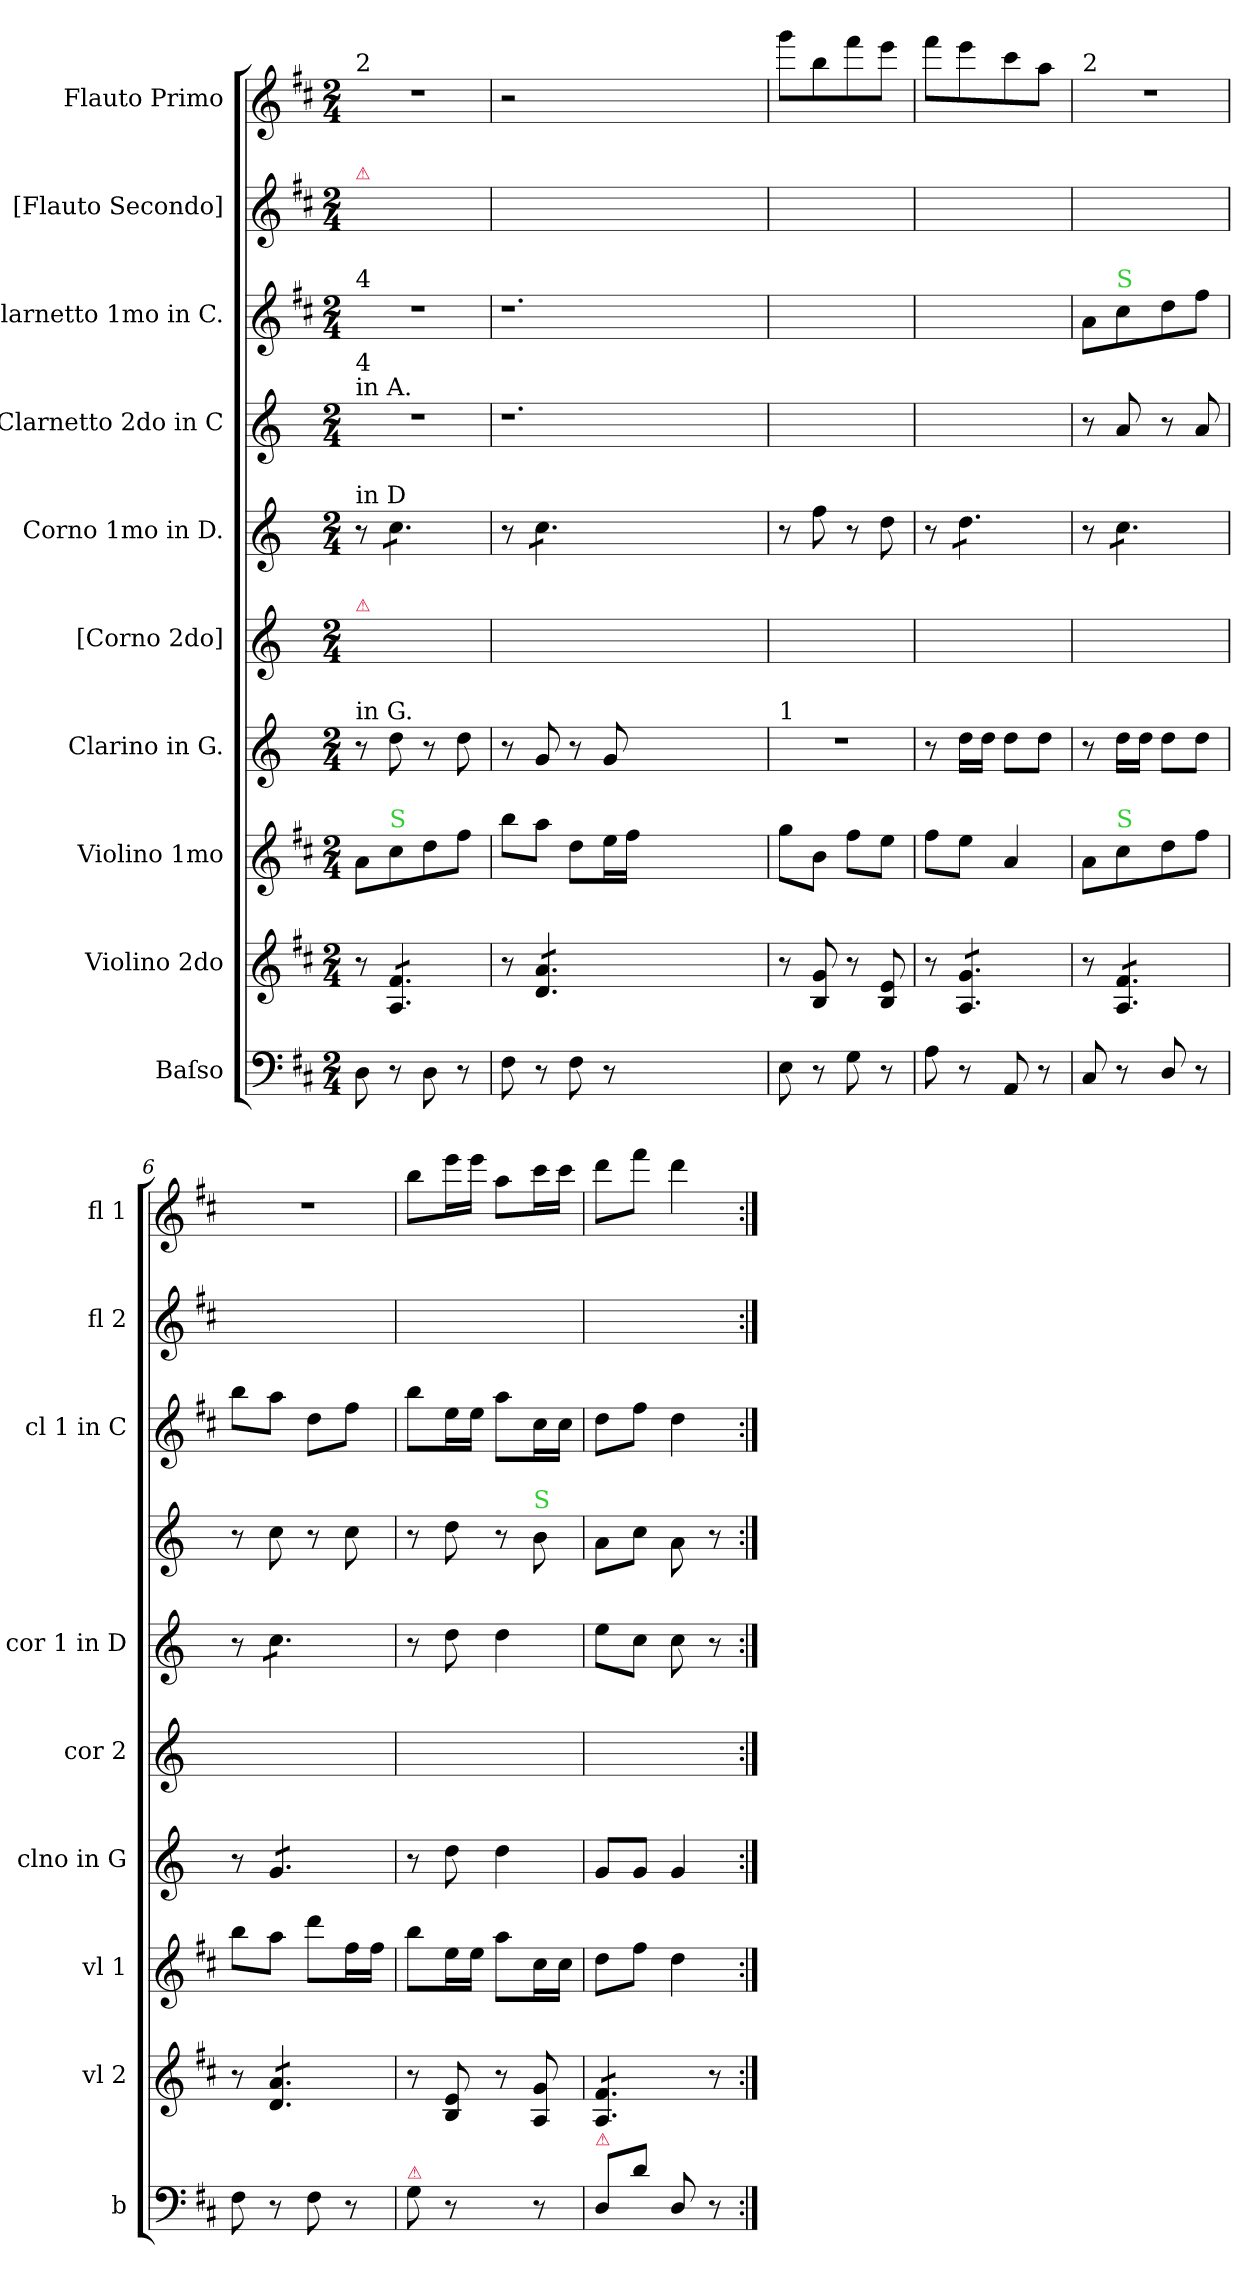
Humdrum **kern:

**kern	**kern	**kern	**kern	**kern	**kern	**kern	**kern	**kern	**kern
*part10	*part9	*part8	*part7	*part6	*part5	*part4	*part3	*part2	*part1
*staff10	*staff9	*staff8	*staff7	*staff6	*staff5	*staff4	*staff3	*staff2	*staff1
*I"Baſso	*I"Violino 2do	*I"Violino 1mo	*I"Clarino in G.	*I"[Corno 2do]	*I"Corno 1mo in D.	*I"Clarnetto 2do in C	*I"Clarnetto 1mo in C.	*I"[Flauto Secondo]	*I"Flauto Primo
*I'b	*I'vl 2	*I'vl 1	*I'clno in G	*I'cor 2	*I'cor 1 in D	*	*I'cl 1 in C	*I'fl 2	*I'fl 1
*clefF4	*clefG2	*clefG2	*clefG2	*clefG2	*clefG2	*clefG2	*clefG2	*clefG2	*clefG2
*	*	*	*ITrd3c5	*ITrd-1c-2	*ITrd-1c-2	*ITrd2c3	*	*	*
*k[f#c#]	*k[f#c#]	*k[f#c#]	*k[f#]	*k[f#c#]	*k[f#c#]	*k[f#c#g#]	*k[f#c#]	*k[f#c#]	*k[f#c#]
*D:	*D:	*D:	*	*D:	*D:	*	*D:	*D:	*D:
*M2/4	*M2/4	*M2/4	*M2/4	*M2/4	*M2/4	*M2/4	*M2/4	*M2/4	*M2/4
=1	=1	=1	=1	=1	=1	=1	=1	=1	=1
!	!	!	!	!	!	!	!	!	!LO:TX:a:t=2
!	!	!	!	!	!	!	!	!LO:TX:a:color=crimson:t=⚠	!
!	!	!	!	!	!	!	!LO:TX:a:t=4	!	!
!	!	!	!	!	!	!LO:TX:a:t=in A.	!	!	!
!	!	!	!	!	!	!LO:TX:a:t=4	!	!	!
!	!	!	!	!	!LO:TX:a:t=in D	!	!	!	!
!	!	!	!	!LO:TX:a:color=crimson:t=⚠	!	!	!	!	!
!	!	!	!LO:TX:a:t=in G.	!	!	!	!	!	!
8D\	8r	8a\L	8r	2ryy	8r	2r	2r	2ryy	2r
!	!	!LO:TX:a:color=limegreen:t=S	!	!	!	!	!	!	!
*	*tremolo	*	*	*	*	*	*	*	*
*	*	*	*	*	*tremolo	*	*	*	*
8r	8A/ 8f#/L	8cc#\	8a\	.	8dd\L	.	.	.	.
8D\	8A/ 8f#/	8dd\	8r	.	8dd\	.	.	.	.
8r	8A/ 8f#/J	8ff#\J	8a\	.	8dd\J	.	.	.	.
=2	=2	=2	=2	=2	=2	=2	=2	=2	=2
8F#\	8r	8bb\L	8r	2ryy	8r	1.r	1.r	2ryy	2r
8r	8d/ 8a/L	8aa\J	8d/	.	8dd\L	.	.	.	.
8F#\	8d/ 8a/	8dd\L	8r	.	8dd\	.	.	.	.
8r	8d/ 8a/J	16ee\L	8d/	.	8dd\J	.	.	.	.
*	*	*	*	*	*Xtremolo	*	*	*	*
*	*Xtremolo	*	*	*	*	*	*	*	*
.	.	16ff#\JJ	.	.	.	.	.	.	.
1ryy	1ryy	1ryy	1ryy	1ryy	1ryy	.	.	1ryy	1ryy
=3	=3	=3	=3	=3	=3	=3	=3	=3	=3
!	!	!	!LO:TX:a:t=1	!	!	!	!	!	!
8E\	8r	8gg\L	2r	2ryy	8r	2ryy	2ryy	2ryy	8ggg\L
8r	8B/ 8g/	8b\J	.	.	8gg\	.	.	.	8bb\
8G\	8r	8ff#\L	.	.	8r	.	.	.	8fff#\
8r	8B/ 8e/	8ee\J	.	.	8ee\	.	.	.	8eee\J
=4	=4	=4	=4	=4	=4	=4	=4	=4	=4
8A\	8r	8ff#\L	8r	2ryy	8r	2ryy	2ryy	2ryy	8fff#\L
*	*tremolo	*	*	*	*	*	*	*	*
*	*	*	*	*	*tremolo	*	*	*	*
8r	8A/ 8g/L	8ee\J	16a\LL	.	8ee\L	.	.	.	8eee\
.	.	.	16a\JJ	.	.	.	.	.	.
8AA/	8A/ 8g/	4a/	8a\L	.	8ee\	.	.	.	8ccc#\
8r	8A/ 8g/J	.	8a\J	.	8ee\J	.	.	.	8aa\J
=5	=5	=5	=5	=5	=5	=5	=5	=5	=5
!	!	!	!	!	!	!	!	!	!LO:TX:a:t=2
8C#/	8r	8a\L	8r	2ryy	8r	8r	8a\L	2ryy	2r
!	!	!	!	!	!	!	!LO:TX:a:color=limegreen:t=S	!	!
!	!	!LO:TX:a:color=limegreen:t=S	!	!	!	!	!	!	!
8r	8A/ 8f#/L	8cc#\	16a\LL	.	8dd\L	8f#/	8cc#\	.	.
.	.	.	16a\JJ	.	.	.	.	.	.
8D/	8A/ 8f#/	8dd\	8a\L	.	8dd\	8r	8dd\	.	.
8r	8A/ 8f#/J	8ff#\J	8a\J	.	8dd\J	8f#/	8ff#\J	.	.
=6	=6	=6	=6	=6	=6	=6	=6	=6	=6
8F#\	8r	8bb\L	8r	2ryy	8r	8r	8bb\L	2ryy	2r
*	*	*	*tremolo	*	*	*	*	*	*
8r	8d/ 8a/L	8aa\J	8d/L	.	8dd\L	8a\	8aa\J	.	.
8F#\	8d/ 8a/	8ddd\L	8d/	.	8dd\	8r	8dd\L	.	.
8r	8d/ 8a/J	16ff#\L	8d/J	.	8dd\J	8a\	8ff#\J	.	.
*	*	*	*	*	*Xtremolo	*	*	*	*
*	*	*	*Xtremolo	*	*	*	*	*	*
*	*Xtremolo	*	*	*	*	*	*	*	*
.	.	16ff#\JJ	.	.	.	.	.	.	.
=7	=7	=7	=7	=7	=7	=7	=7	=7	=7
!LO:TX:a:color=crimson:t=⚠	!	!	!	!	!	!	!	!	!
8G\	8r	8bb\L	8r	2ryy	8r	8r	8bb\L	2ryy	8bb\L
8r	8B/ 8e/	16ee\L	8a\	.	8ee\	8b\	16ee\L	.	16eee\L
.	.	16ee\JJ	.	.	.	.	16ee\JJ	.	16eee\JJ
8ryy	8r	8aa\L	4a\	.	4ee\	8r	8aa\L	.	8aa\L
!	!	!	!	!	!	!LO:TX:a:color=limegreen:t=S	!	!	!
8r	8A/ 8g/	16cc#\L	.	.	.	8g#\	16cc#\L	.	16ccc#\L
.	.	16cc#\JJ	.	.	.	.	16cc#\JJ	.	16ccc#\JJ
=8	=8	=8	=8	=8	=8	=8	=8	=8	=8
!LO:TX:a:color=crimson:t=⚠	!	!	!	!	!	!	!	!	!
*	*tremolo	*	*	*	*	*	*	*	*
8D/L	8A/ 8f#/L	8dd\L	8d/L	2ryy	8ff#\L	8f#\L	8dd\L	2ryy	8ddd\L
8d\J	8A/ 8f#/	8ff#\J	8d/J	.	8dd\J	8a\J	8ff#\J	.	8fff#\J
8D/	8A/ 8f#/J	4dd\	4d/	.	8dd\	8f#\	4dd\	.	4ddd\
*	*Xtremolo	*	*	*	*	*	*	*	*
8r	8r	.	.	.	8r	8r	.	.	.
=:|!	=:|!	=:|!	=:|!	=:|!	=:|!	=:|!	=:|!	=:|!	=:|!
*-	*-	*-	*-	*-	*-	*-	*-	*-	*-
